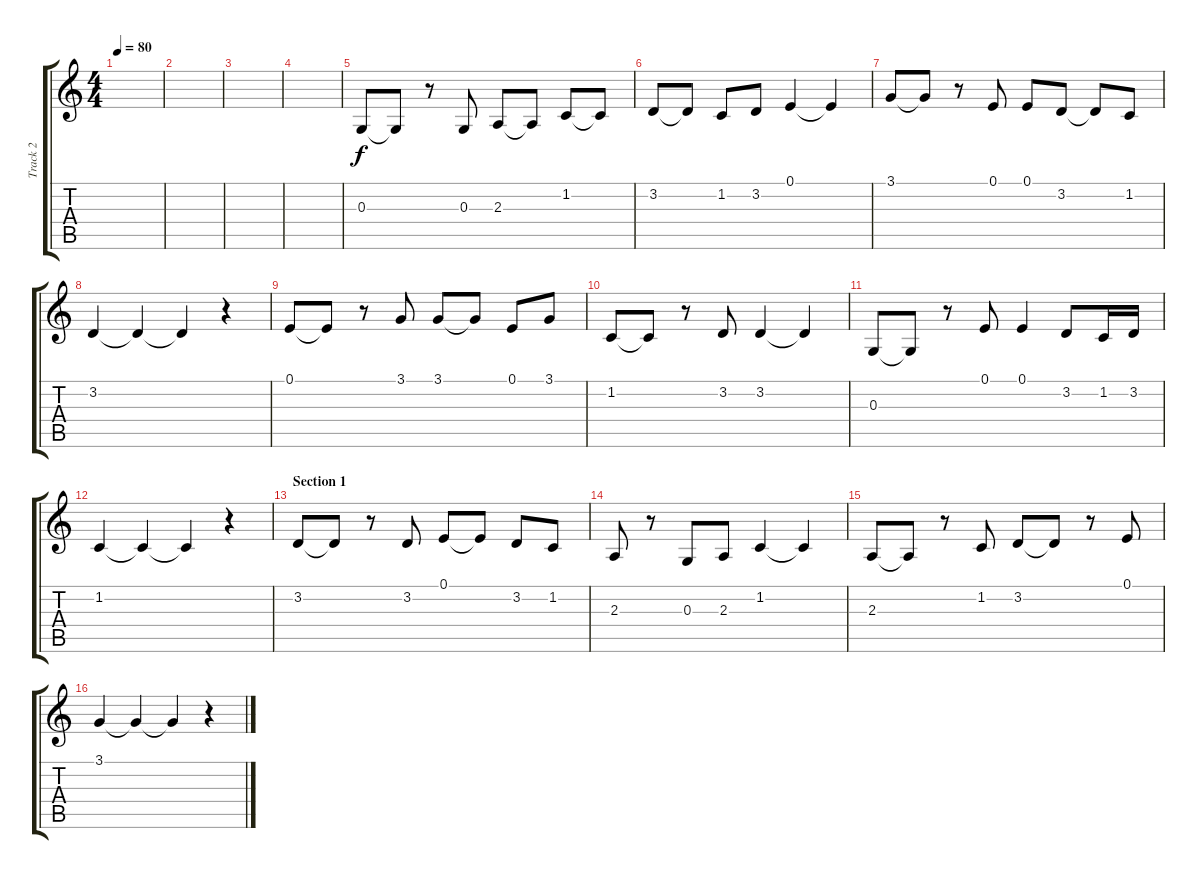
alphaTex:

\track ("Track 2" "Track 2") {instrument fx8scifi}
\staff {score tabs}
\tuning (E4 B3 G3 D3 A2 E2) {hide}
\ts (4 4)
\tempo 80
\clef g2
\ks c
|
|
|
|
0.3.8 0.3{t}.8 r.8 0.3.8 2.3.8 2.3{t}.8 1.2.8 1.2{t}.8 |
3.2.8 3.2{t}.8 1.2.8 3.2.8 0.1.4 0.1{t}.4 |
3.1.8 3.1{t}.8 r.8 0.1.8 0.1.8 3.2.8 3.2{t}.8 1.2.8 |
3.2.4 3.2{t}.4 3.2{t}.4 r.4 |
0.1.8 0.1{t}.8 r.8 3.1.8 3.1.8 3.1{t}.8 0.1.8 3.1.8 |
1.2.8 1.2{t}.8 r.8 3.2.8 3.2.4 3.2{t}.4 |
0.3.8 0.3{t}.8 r.8 0.1.8 0.1.4 3.2.8 1.2.16 3.2.16 |
1.2.4 1.2{t}.4 1.2{t}.4 r.4 |
\section ("" "Section 1")
3.2.8 3.2{t}.8 r.8 3.2.8 0.1.8 0.1{t}.8 3.2.8 1.2.8 |
2.3.8 r.8 0.3.8 2.3.8 1.2.4 1.2{t}.4 |
2.3.8 2.3{t}.8 r.8 1.2.8 3.2.8 3.2{t}.8 r.8 0.1.8 |
3.1.4 3.1{t}.4 3.1{t}.4 r.4
